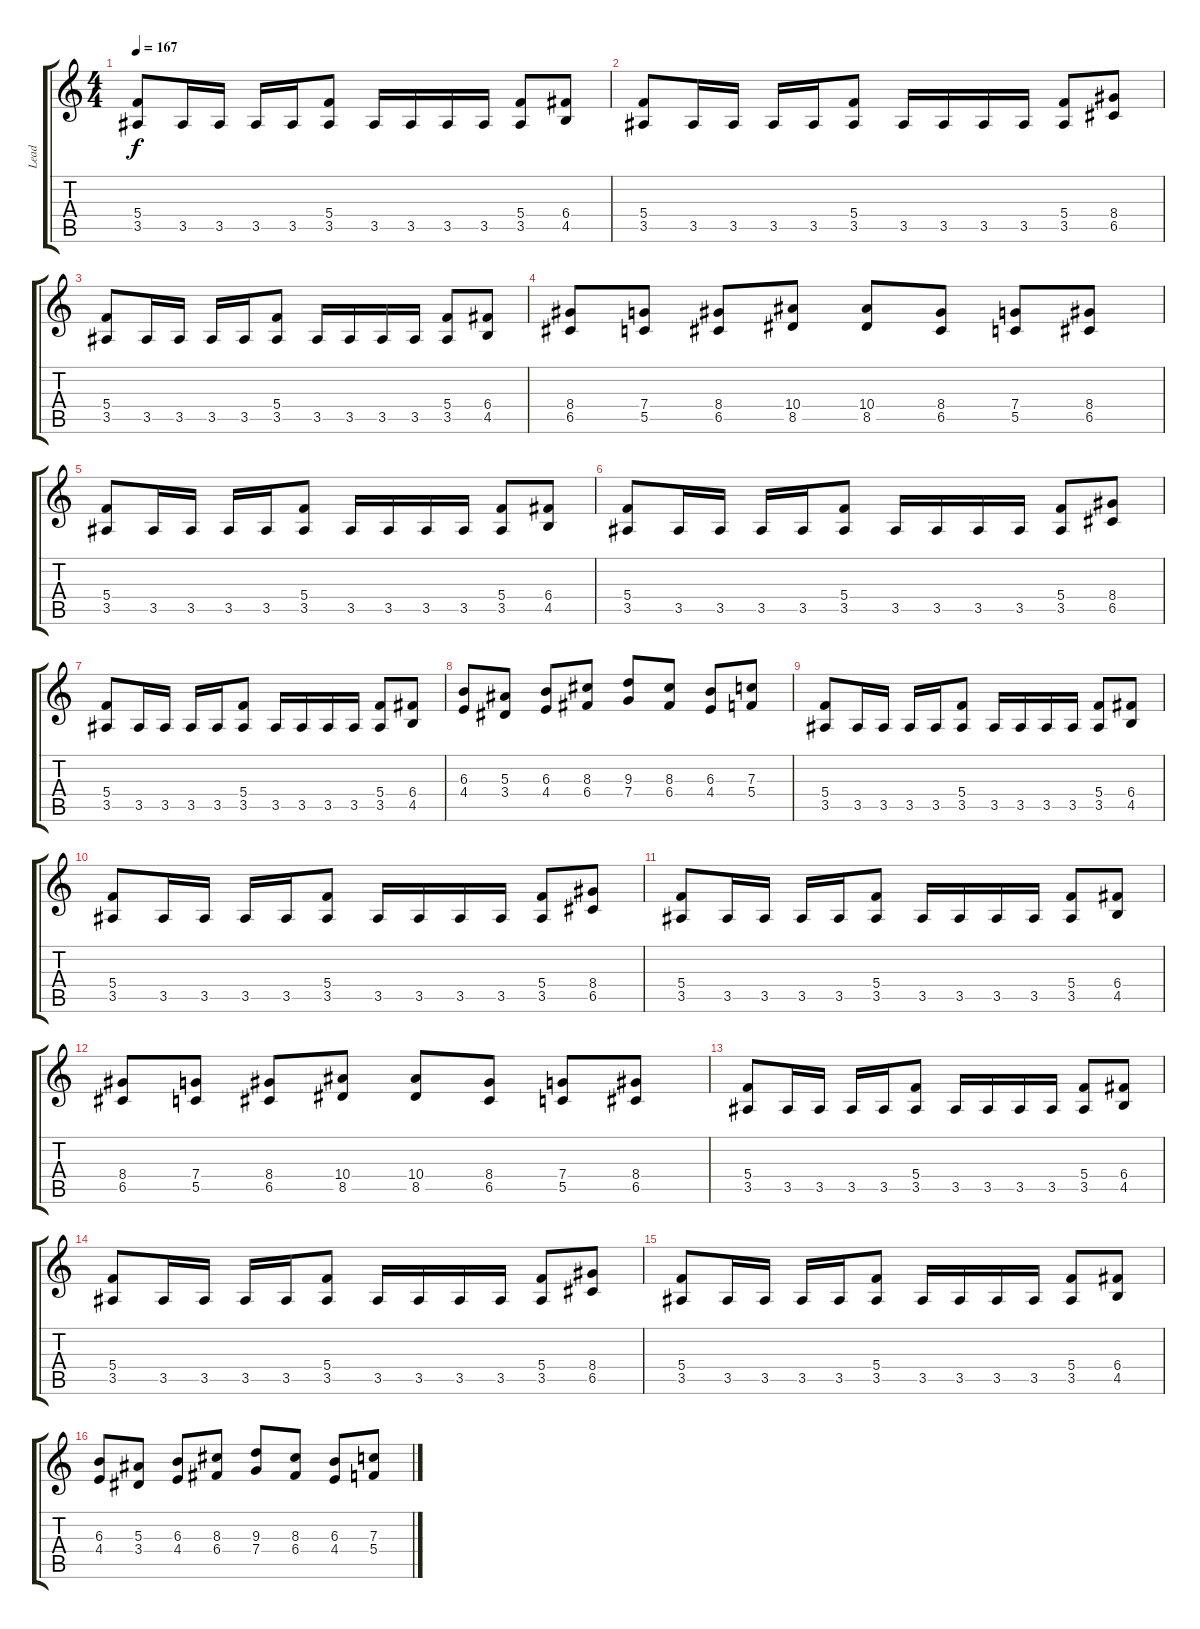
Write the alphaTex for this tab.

\track ("Lead" "Lead") {instrument distortionguitar}
\staff {score tabs}
\tuning (D4 A3 F3 C3 G2 D2) {hide}
\ts (4 4)
\tempo 167
\clef g2
\ks c
(5.4 3.5).8{dy f} 3.5.16 3.5.16 3.5.16 3.5.16 (5.4 3.5).8 3.5.16 3.5.16 3.5.16 3.5.16 (5.4 3.5).8 (6.4 4.5).8 |
(5.4 3.5).8 3.5.16 3.5.16 3.5.16 3.5.16 (5.4 3.5).8 3.5.16 3.5.16 3.5.16 3.5.16 (5.4 3.5).8 (8.4 6.5).8 |
(5.4 3.5).8 3.5.16 3.5.16 3.5.16 3.5.16 (5.4 3.5).8 3.5.16 3.5.16 3.5.16 3.5.16 (5.4 3.5).8 (6.4 4.5).8 |
(8.4 6.5).8 (7.4 5.5).8 (8.4 6.5).8 (10.4 8.5).8 (10.4 8.5).8 (8.4 6.5).8 (7.4 5.5).8 (8.4 6.5).8 |
(5.4 3.5).8 3.5.16 3.5.16 3.5.16 3.5.16 (5.4 3.5).8 3.5.16 3.5.16 3.5.16 3.5.16 (5.4 3.5).8 (6.4 4.5).8 |
(5.4 3.5).8 3.5.16 3.5.16 3.5.16 3.5.16 (5.4 3.5).8 3.5.16 3.5.16 3.5.16 3.5.16 (5.4 3.5).8 (8.4 6.5).8 |
(5.4 3.5).8 3.5.16 3.5.16 3.5.16 3.5.16 (5.4 3.5).8 3.5.16 3.5.16 3.5.16 3.5.16 (5.4 3.5).8 (6.4 4.5).8 |
(6.3 4.4).8 (5.3 3.4).8 (6.3 4.4).8 (8.3 6.4).8 (9.3 7.4).8 (8.3 6.4).8 (6.3 4.4).8 (7.3 5.4).8 |
(5.4 3.5).8 3.5.16 3.5.16 3.5.16 3.5.16 (5.4 3.5).8 3.5.16 3.5.16 3.5.16 3.5.16 (5.4 3.5).8 (6.4 4.5).8 |
(5.4 3.5).8 3.5.16 3.5.16 3.5.16 3.5.16 (5.4 3.5).8 3.5.16 3.5.16 3.5.16 3.5.16 (5.4 3.5).8 (8.4 6.5).8 |
(5.4 3.5).8 3.5.16 3.5.16 3.5.16 3.5.16 (5.4 3.5).8 3.5.16 3.5.16 3.5.16 3.5.16 (5.4 3.5).8 (6.4 4.5).8 |
(8.4 6.5).8 (7.4 5.5).8 (8.4 6.5).8 (10.4 8.5).8 (10.4 8.5).8 (8.4 6.5).8 (7.4 5.5).8 (8.4 6.5).8 |
(5.4 3.5).8 3.5.16 3.5.16 3.5.16 3.5.16 (5.4 3.5).8 3.5.16 3.5.16 3.5.16 3.5.16 (5.4 3.5).8 (6.4 4.5).8 |
(5.4 3.5).8 3.5.16 3.5.16 3.5.16 3.5.16 (5.4 3.5).8 3.5.16 3.5.16 3.5.16 3.5.16 (5.4 3.5).8 (8.4 6.5).8 |
(5.4 3.5).8 3.5.16 3.5.16 3.5.16 3.5.16 (5.4 3.5).8 3.5.16 3.5.16 3.5.16 3.5.16 (5.4 3.5).8 (6.4 4.5).8 |
(6.3 4.4).8 (5.3 3.4).8 (6.3 4.4).8 (8.3 6.4).8 (9.3 7.4).8 (8.3 6.4).8 (6.3 4.4).8 (7.3 5.4).8
